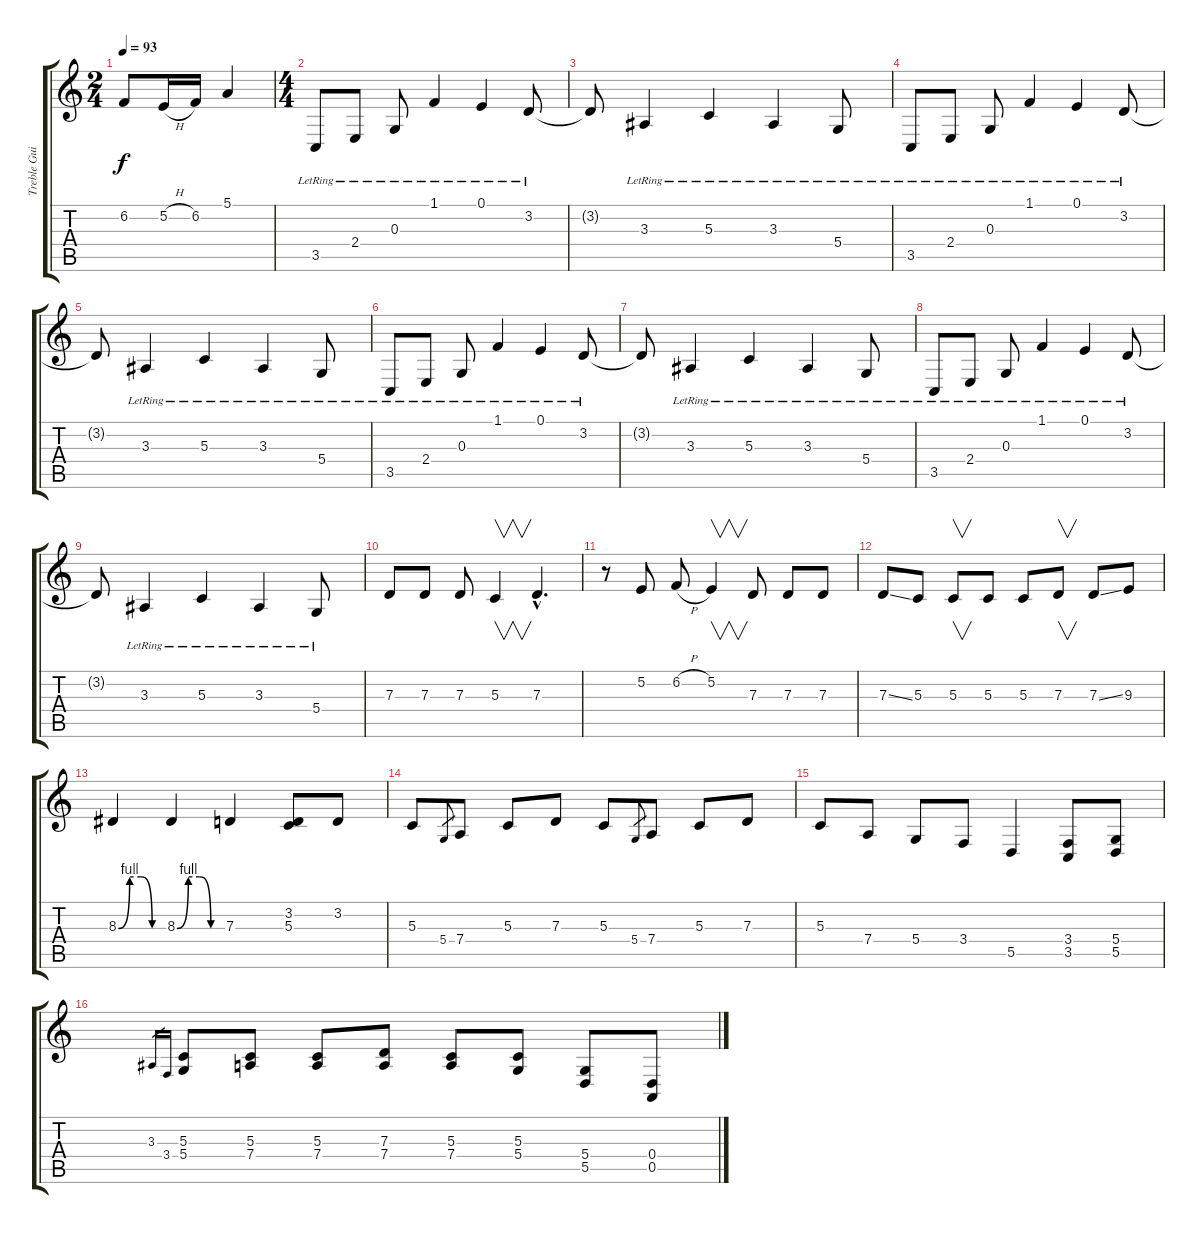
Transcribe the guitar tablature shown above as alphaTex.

\track ("Treble Guitar" "Treble Gui") {instrument harpsichord}
\staff {score tabs}
\tuning (E4 B3 G3 D3 A2 E2) {hide}
\ts (2 4)
\tempo 93
\clef g2
\ks c
6.2.8{dy f} 5.2{h}.16 6.2.16 5.1.4 |
\ts (4 4)
3.5{lr}.8{volume 14} 2.4{lr}.8 0.3{lr}.8 1.1{lr}.4 0.1{lr}.4 3.2{lr}.8 |
3.2{t}.8 3.3{lr}.4 5.3{lr}.4 3.3{lr}.4 5.4{lr}.8 |
3.5{lr}.8 2.4{lr}.8 0.3{lr}.8 1.1{lr}.4 0.1{lr}.4 3.2{lr}.8 |
3.2{t}.8 3.3{lr}.4 5.3{lr}.4 3.3{lr}.4 5.4{lr}.8 |
3.5{lr}.8 2.4{lr}.8 0.3{lr}.8 1.1{lr}.4 0.1{lr}.4 3.2{lr}.8 |
3.2{t}.8 3.3{lr}.4 5.3{lr}.4 3.3{lr}.4 5.4{lr}.8 |
3.5{lr}.8 2.4{lr}.8 0.3{lr}.8 1.1{lr}.4 0.1{lr}.4 3.2{lr}.8 |
3.2{t}.8 3.3{lr}.4 5.3{lr}.4 3.3{lr}.4 5.4{lr}.8 |
7.3.8{volume 6} 7.3.8 7.3.8 5.3.4{v} 7.3{hac}.4{d} |
r.8 5.2.8 6.2{h}.8 5.2.4{v} 7.3.8 7.3.8 7.3.8 |
7.3{ss}.8 5.3.8 5.3.8{v} 5.3.8 5.3.8 7.3.8{v} 7.3{ss}.8 9.3.8 |
8.3{be (custom 0 0 15 4 30 4 45 0 60 0)}.4 8.3{be (custom 0 0 15 4 30 4 45 0 60 0)}.4 7.3.4 (3.2 5.3).8 3.2.8 |
5.3.8 5.4.8{gr} 7.4.8 5.3.8 7.3.8 5.3.8 5.4.8{gr} 7.4.8 5.3.8 7.3.8 |
5.3.8 7.4.8 5.4.8 3.4.8 5.5.4 (3.4 3.5).8 (5.4 5.5).8 |
3.3.16{gr} 3.4.16{gr} (5.3 5.4).8 (5.3 7.4).8 (5.3 7.4).8 (7.3 7.4).8 (5.3 7.4).8 (5.3 5.4).8 (5.4 5.5).8 (0.4 0.5).8
